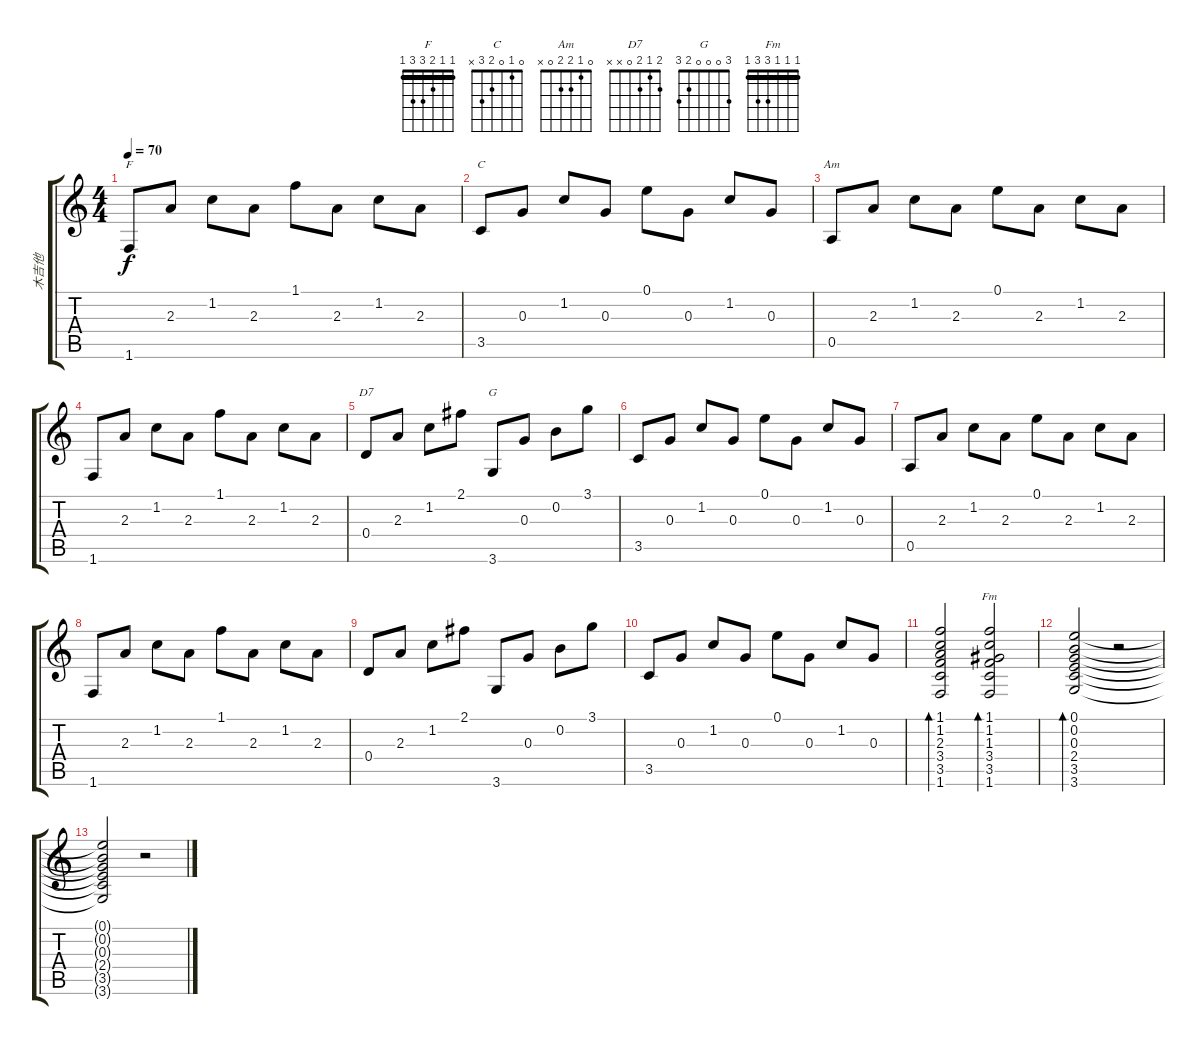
\track ("木吉他" "木吉他") {instrument acousticguitarsteel}
\staff {score tabs}
\tuning (E4 B3 G3 D3 A2 E2) {hide}
\chord ("F" 1 1 2 3 3 1) {barre 1}
\chord ("C" 0 1 0 2 3 x)
\chord ("Am" 0 1 2 2 0 x)
\chord ("D7" 2 1 2 0 x x)
\chord ("G" 3 0 0 0 2 3)
\chord ("Fm" 1 1 1 3 3 1) {barre 1}
\ts (4 4)
\tempo 70
\clef g2
\ks c
1.6.8{ch "F" dy f} 2.3.8 1.2.8 2.3.8 1.1.8 2.3.8 1.2.8 2.3.8 |
3.5.8{ch "C"} 0.3.8 1.2.8 0.3.8 0.1.8 0.3.8 1.2.8 0.3.8 |
0.5.8{ch "Am"} 2.3.8 1.2.8 2.3.8 0.1.8 2.3.8 1.2.8 2.3.8 |
1.6.8 2.3.8 1.2.8 2.3.8 1.1.8 2.3.8 1.2.8 2.3.8 |
0.4.8{ch "D7"} 2.3.8 1.2.8 2.1.8 3.6.8{ch "G"} 0.3.8 0.2.8 3.1.8 |
3.5.8 0.3.8 1.2.8 0.3.8 0.1.8 0.3.8 1.2.8 0.3.8 |
0.5.8 2.3.8 1.2.8 2.3.8 0.1.8 2.3.8 1.2.8 2.3.8 |
1.6.8 2.3.8 1.2.8 2.3.8 1.1.8 2.3.8 1.2.8 2.3.8 |
0.4.8 2.3.8 1.2.8 2.1.8 3.6.8 0.3.8 0.2.8 3.1.8 |
3.5.8 0.3.8 1.2.8 0.3.8 0.1.8 0.3.8 1.2.8 0.3.8 |
(1.1 1.2 2.3 3.4 3.5 1.6).2{bd 240} (1.1 1.2 1.3 3.4 3.5 1.6).2{bd 240 ch "Fm"} |
(0.1 0.2 0.3 2.4 3.5 3.6).2{bd 240} r.2 |
(0.1{t} 0.2{t} 0.3{t} 2.4{t} 3.5{t} 3.6{t}).2 r.2
